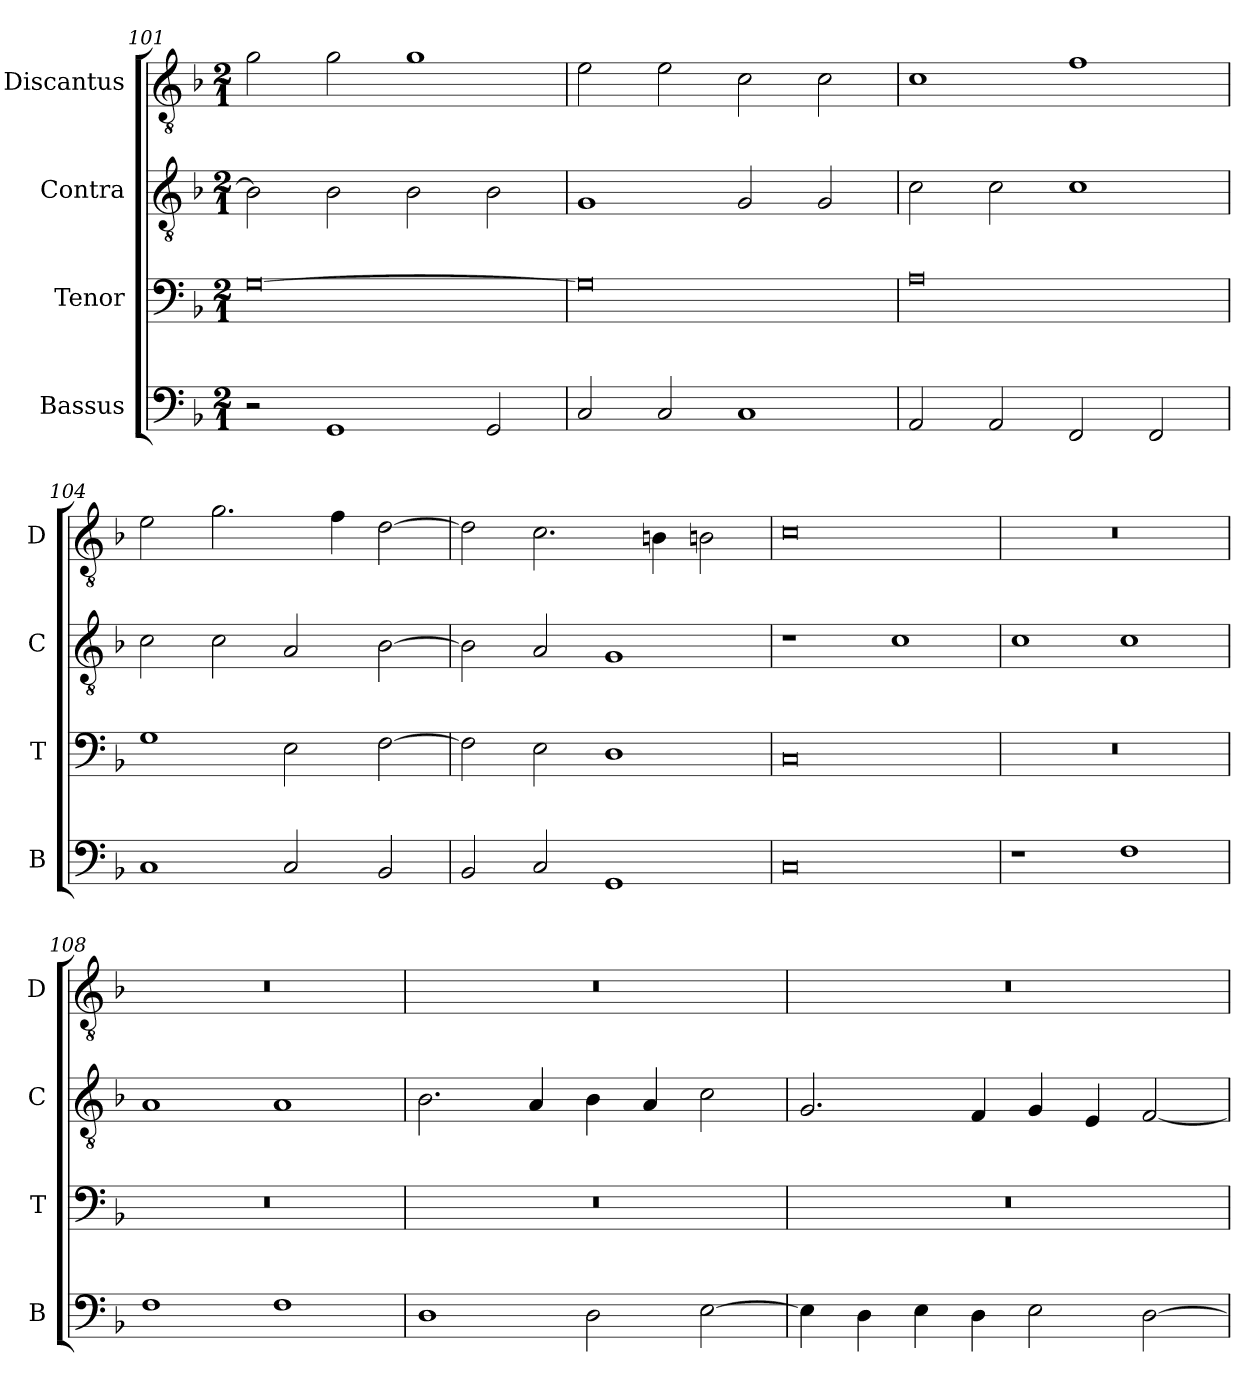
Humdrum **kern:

**kern	**kern	**kern	**kern
*part4	*part3	*part2	*part1
*staff4	*staff3	*staff2	*staff1
*I"Bassus	*I"Tenor	*I"Contra	*I"Discantus
*I'B	*I'T	*I'C	*I'D
*clefF4	*clefF4	*clefGv2	*clefGv2
*k[b-]	*k[b-]	*k[b-]	*k[b-]
*M2/1	*M2/1	*M2/1	*M2/1
=101	=101	=101	=101
2r	[0G	2B-\]	2g\
1GG	.	2B-\	2g\
.	.	2B-\	1g
2GG/	.	2B-\	.
=102	=102	=102	=102
2C/	0G]	1G	2e\
2C/	.	.	2e\
1C	.	2G/	2c\
.	.	2G/	2c\
=103	=103	=103	=103
2AA/	0A	2c\	1c
2AA/	.	2c\	.
2FF/	.	1c	1f
2FF/	.	.	.
=104	=104	=104	=104
1C	1G	2c\	2e\
.	.	2c\	2.g\
2C/	2E\	2A/	.
.	.	.	4f\
2BB-/	[2F\	[2B-\	[2d\
=105	=105	=105	=105
2BB-/	2F\]	2B-\]	2d\]
2C/	2E\	2A/	2.c\
1GG	1D	1G	.
.	.	.	4Bn\
.	.	.	2Bn\
=106	=106	=106	=106
0C	0C	1r	0c
.	.	1c	.
=107	=107	=107	=107
1r	0r	1c	0r
1F	.	1c	.
=108	=108	=108	=108
1F	0r	1A	0r
1F	.	1A	.
=109	=109	=109	=109
1D	0r	2.B-\	0r
.	.	4A/	.
2D\	.	4B-\	.
.	.	4A/	.
[2E\	.	2c\	.
=110	=110	=110	=110
4E\]	0r	2.G/	0r
4D\	.	.	.
4E\	.	.	.
4D\	.	4F/	.
2E\	.	4G/	.
.	.	4E/	.
[2D\	.	[2F/	.
=	=	=	=
*-	*-	*-	*-
